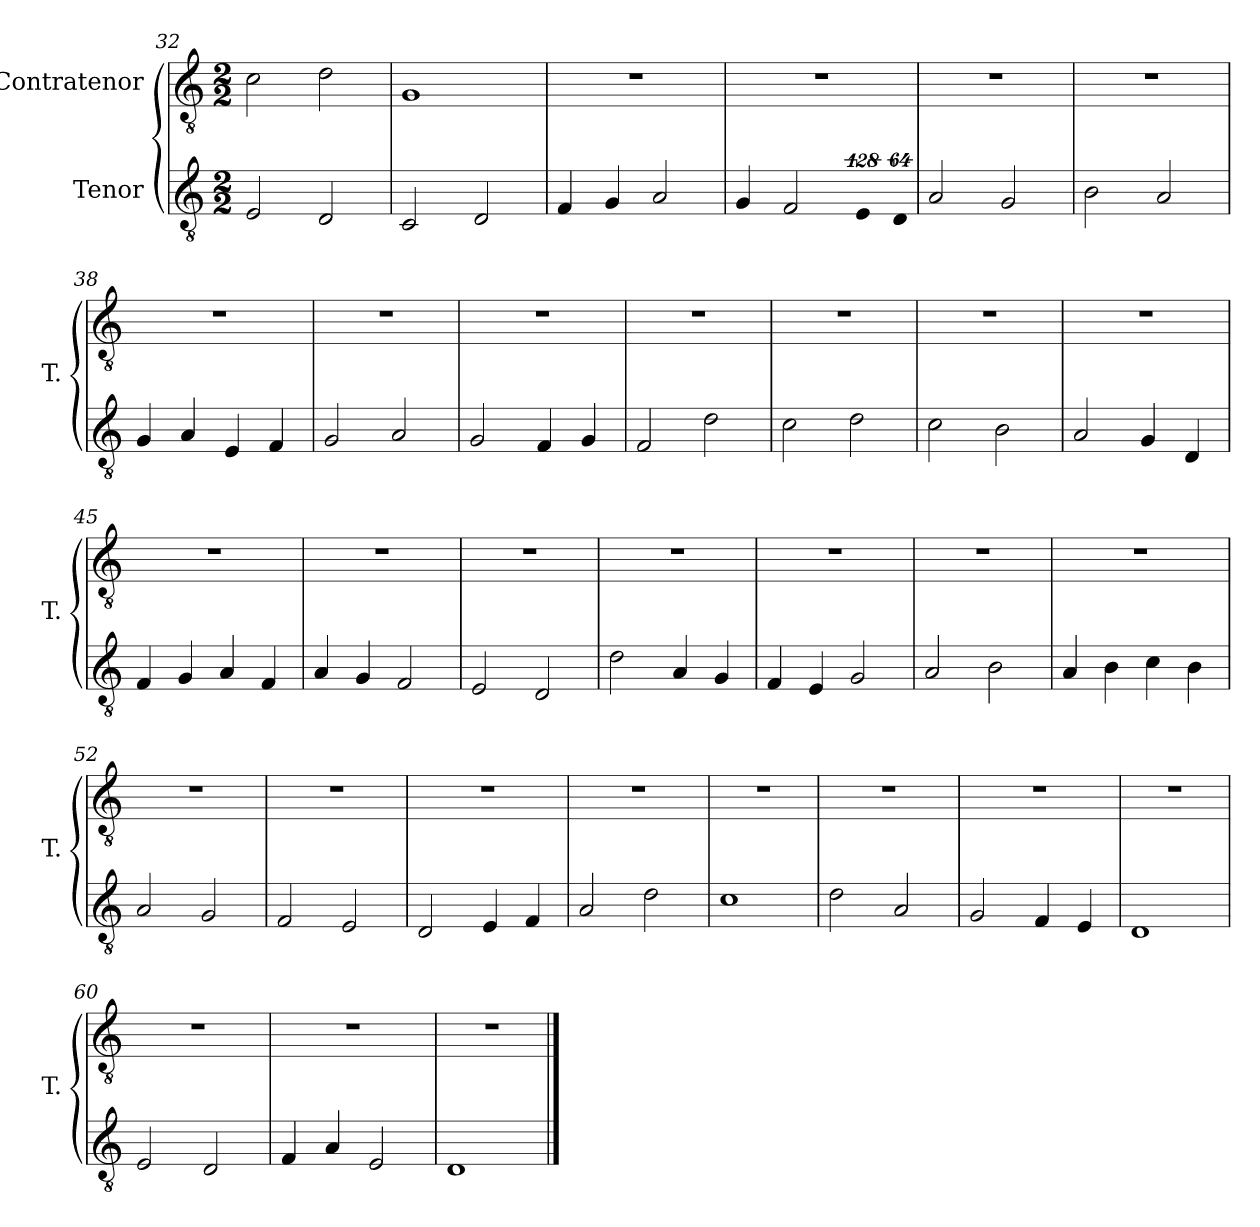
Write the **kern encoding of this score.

**kern	**kern
*part2	*part1
*staff2	*staff1
*I"Tenor	*I"Contratenor
*I'T.	*I'T.
*clefGv2	*clefGv2
*ITrd7c12	*ITrd7c12
*k[]	*k[]
*C:	*C:
*M2/2	*M2/2
=32	=32
2EEi/	2Ci\
2DDi/	2Di\
=33	=33
2CCi/	1GGi/
2DDi/	.
=34	=34
4FFi/	1r
4GGi/	.
2AAi/	.
!!LO:LB:g=z
=35	=35
4GGi/	1r
2FFi/	.
!LO:N:vis=4	!
512%85EEi/	.
!LO:N:vis=8	!
512%43DDi/L	.
=36	=36
2AAi/	1r
2GGi/	.
=37	=37
2BBi\	1r
2AAi/	.
=38	=38
4GGi/	1r
4AAi/	.
4EEi/	.
4FFi/	.
=39	=39
2GGi/	1r
2AAi/	.
=40	=40
2GGi/	1r
4FFi/	.
4GGi/	.
=41	=41
2FFi/	1r
2Di\	.
!!LO:LB:g=z
=42	=42
2Ci\	1r
2Di\	.
=43	=43
2Ci\	1r
2BBi\	.
=44	=44
2AAi/	1r
4GGi/	.
4DDi/	.
=45	=45
4FFi/	1r
4GGi/	.
4AAi/	.
4FFi/	.
=46	=46
4AAi/	1r
4GGi/	.
2FFi/	.
=47	=47
2EEi/	1r
2DDi/	.
=48	=48
2Di\	1r
4AAi/	.
4GGi/	.
!!LO:LB:g=z
=49	=49
4FFi/	1r
4EEi/	.
2GGi/	.
=50	=50
2AAi/	1r
2BBi\	.
=51	=51
4AAi/	1r
4BBi\	.
4Ci\	.
4BBi\	.
=52	=52
2AAi/	1r
2GGi/	.
=53	=53
2FFi/	1r
2EEi/	.
=54	=54
2DDi/	1r
4EEi/	.
4FFi/	.
=55	=55
2AAi/	1r
2Di\	.
!!LO:LB:g=z
=56	=56
1Ci\	1r
=57	=57
2Di\	1r
2AAi/	.
=58	=58
2GGi/	1r
4FFi/	.
4EEi/	.
=59	=59
1DDi/	1r
=60	=60
2EEi/	1r
2DDi/	.
=61	=61
4FFi/	1r
4AAi/	.
2EEi/	.
=62	=62
1DDi/	1r
==	==
*-	*-
